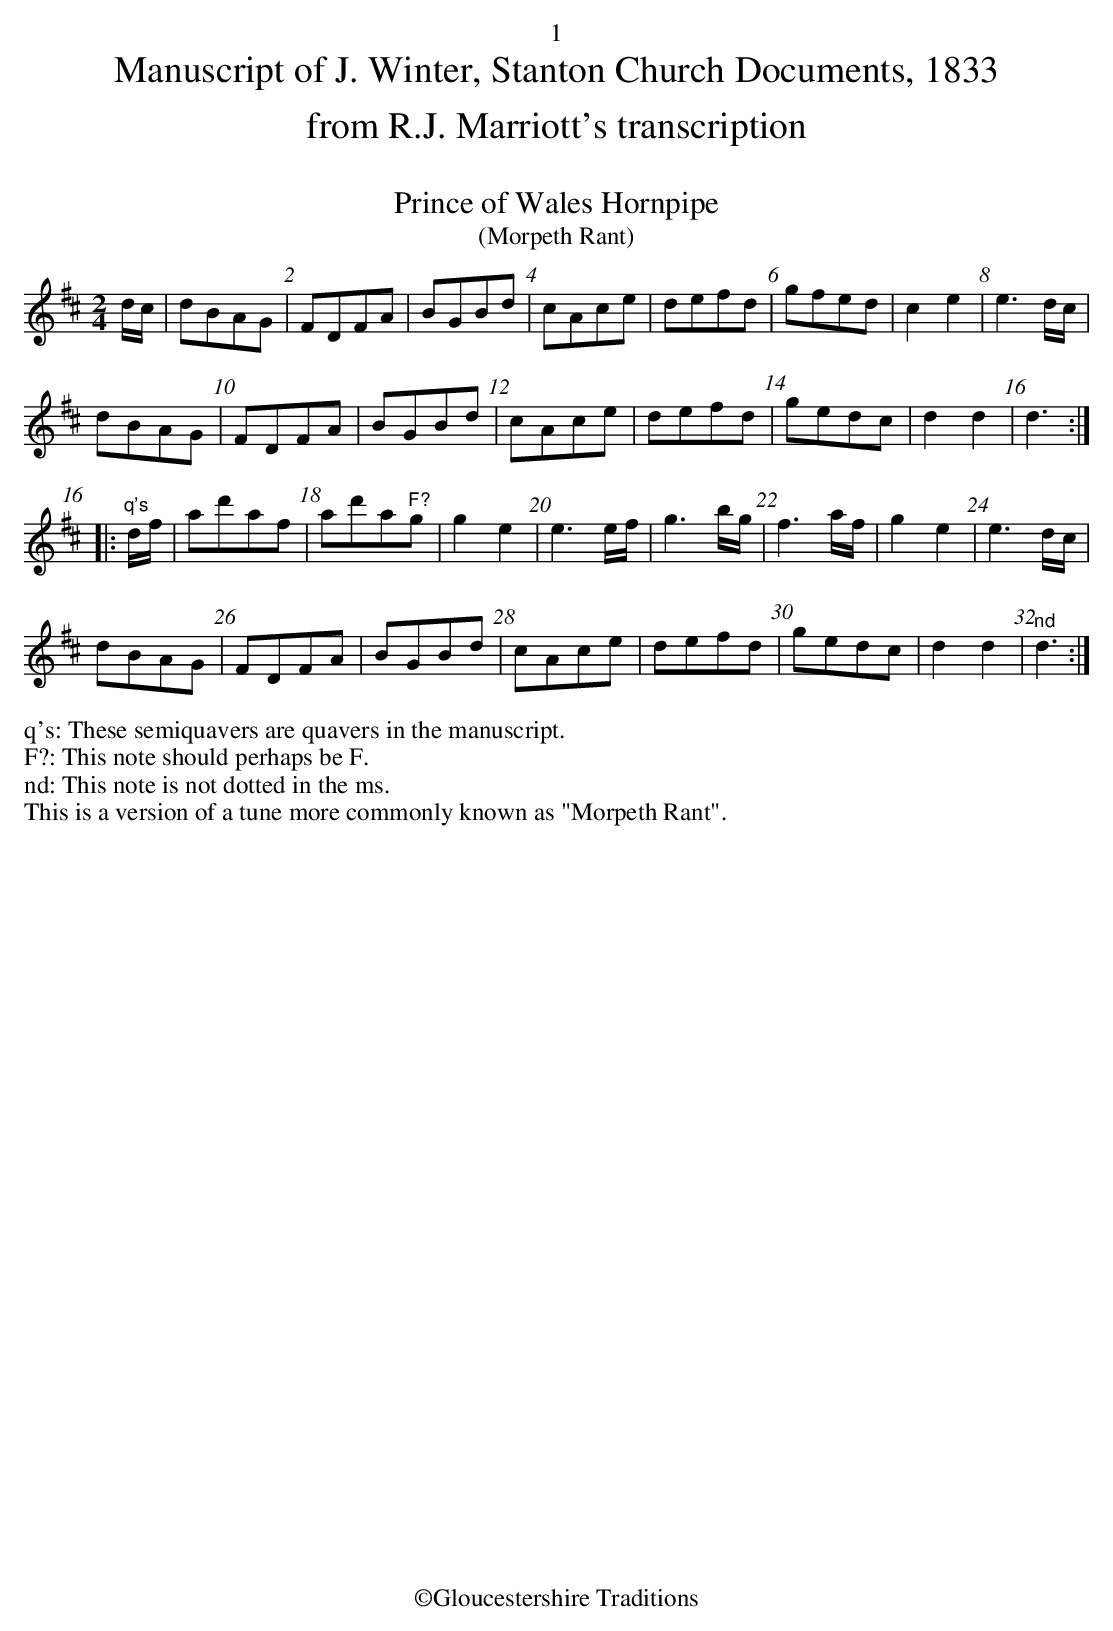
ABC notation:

X:1
T:Prince of Wales Hornpipe
T:(Morpeth Rant)
M:2/4
L:1/8
K:D
d/c/|dBAG | FDFA|BGBd|cAce|defd|gfed|c2e2|e3d/c/|
dBAG | FDFA|BGBd|cAce|defd|gedc|d2d2|d3:|
|:"^q's"d/f/|ad'af|ad'a"^F?"g|g2e2|e3e/f/|g3b/g/|f3a/f/|g2e2|e3d/c/|
dBAG|FDFA|BGBd|cAce|defd|gedc|d2d2|"^nd"d3:|
